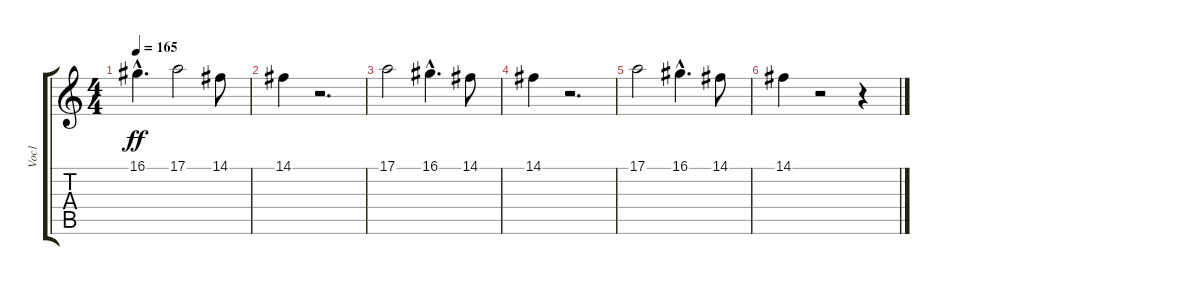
\track ("Voc1" "Voc1") {instrument acousticgrandpiano}
\staff {score tabs}
\tuning (E4 B3 G3 D3 A2 E2) {hide}
\ts (4 4)
\tempo 165
\clef g2
\ks c
16.1{hac}.4{d dy ff} 17.1.2 14.1.8 |
14.1.4 r.2{d} |
17.1.2 16.1{hac}.4{d} 14.1.8 |
14.1.4 r.2{d} |
17.1.2 16.1{hac}.4{d} 14.1.8 |
14.1.4 r.2 r.4
